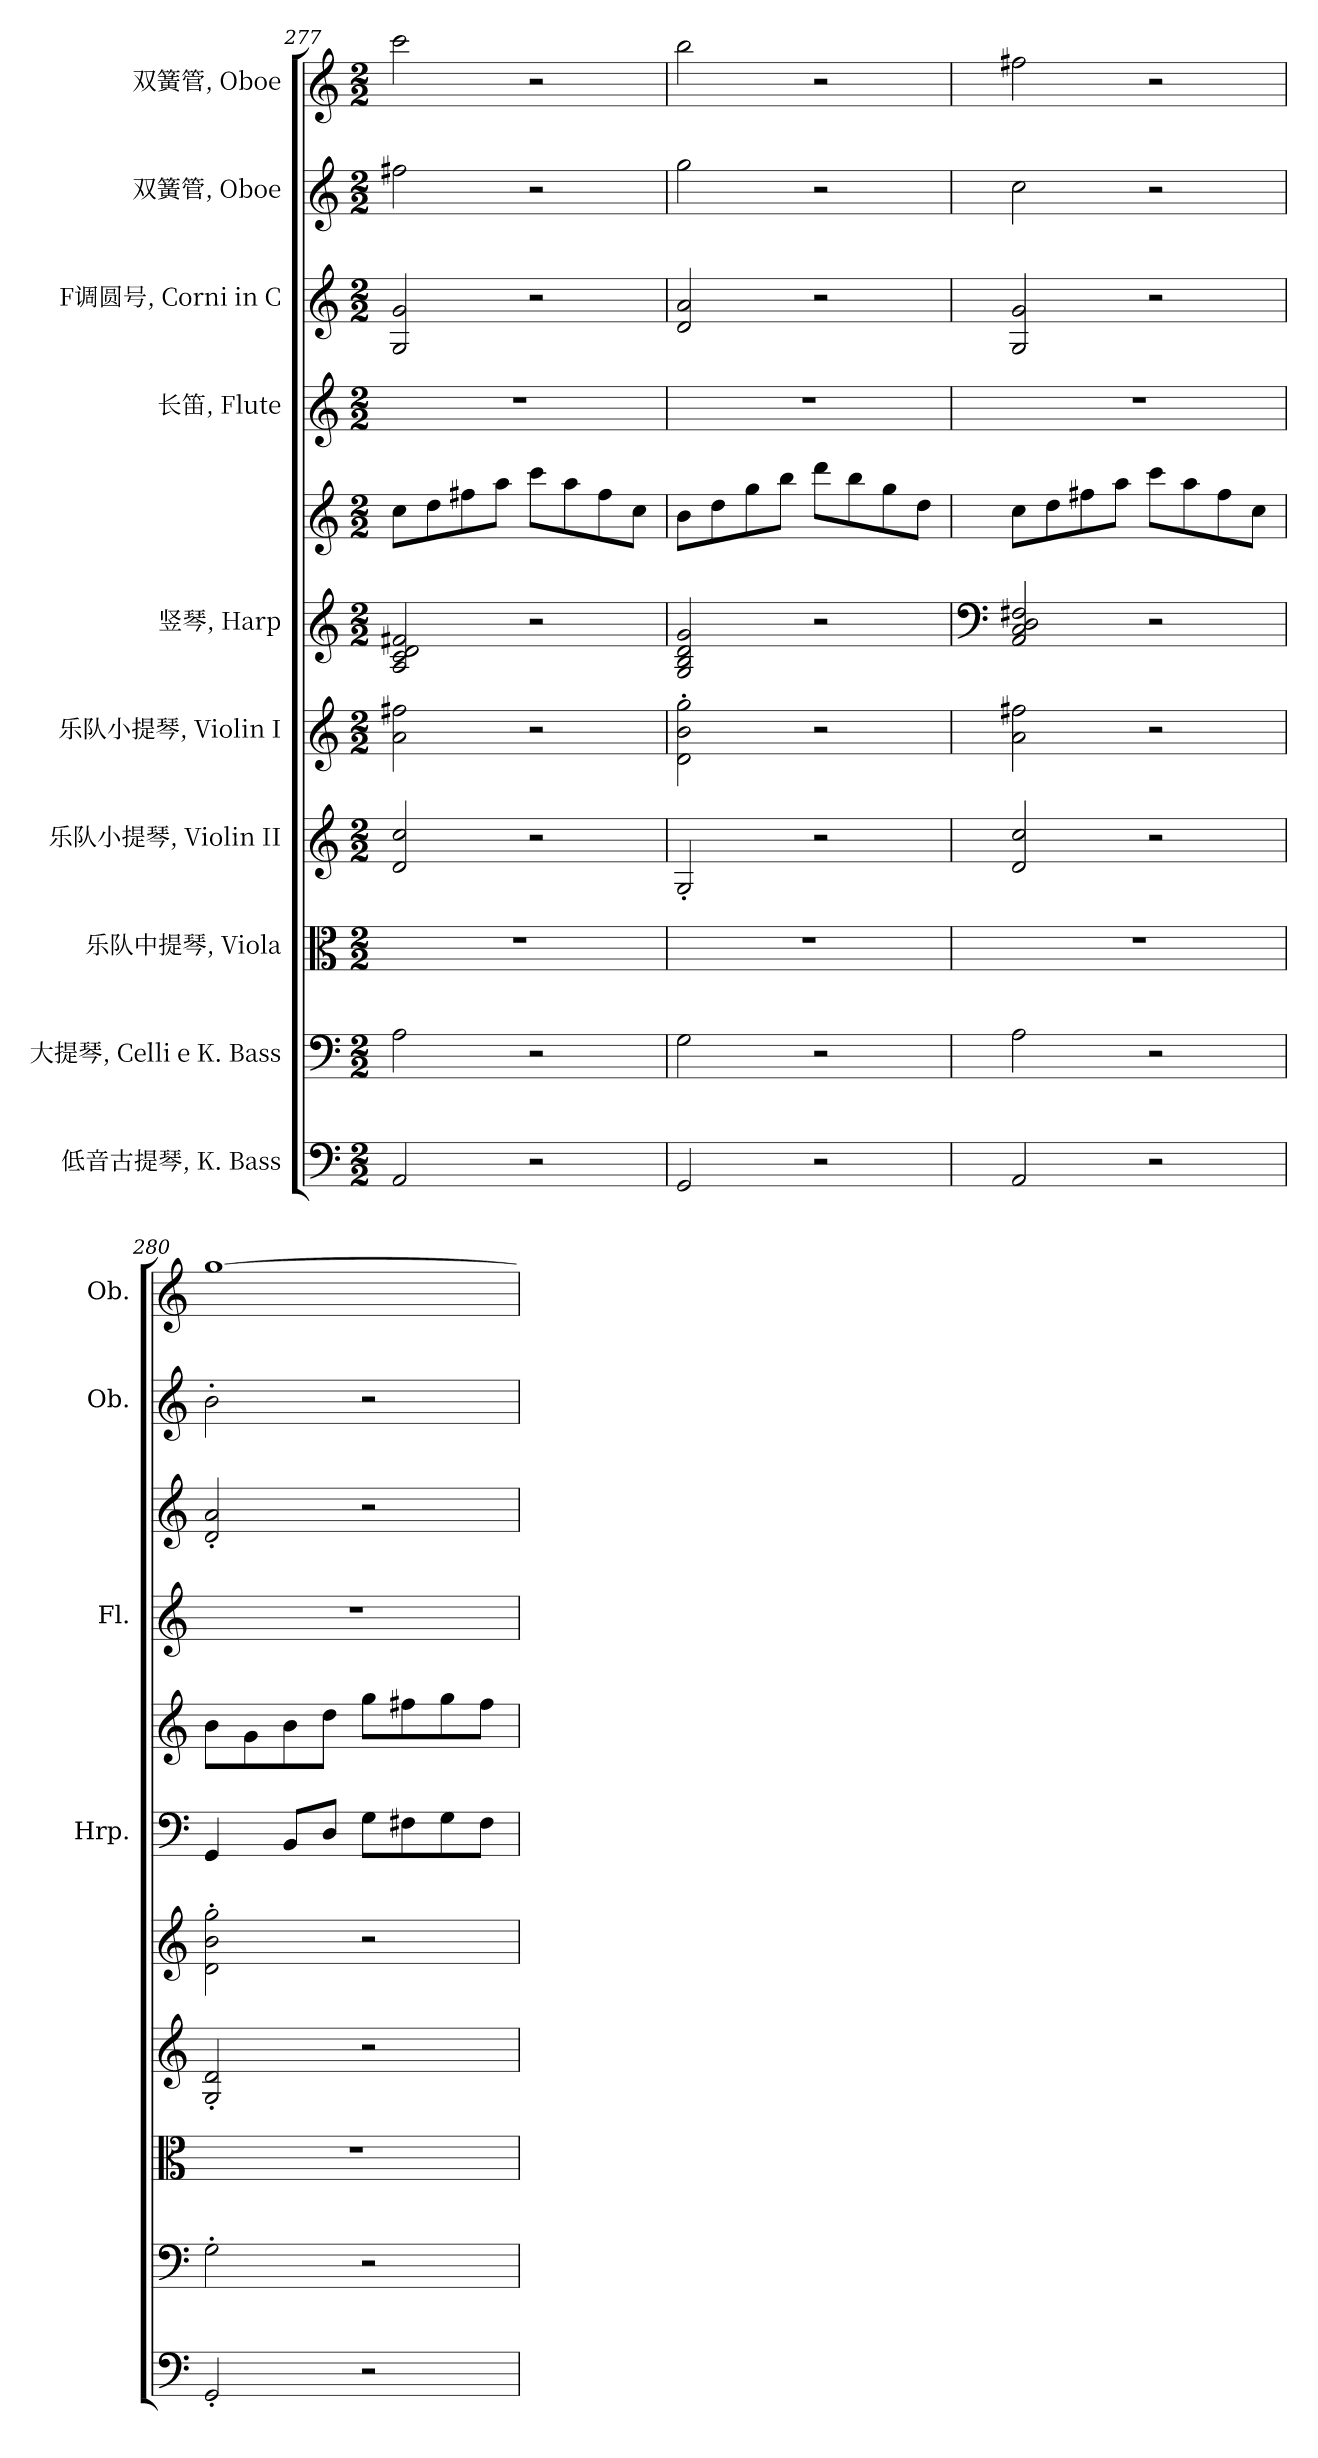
**kern	**kern	**kern	**kern	**kern	**kern	**kern	**kern	**kern	**kern	**kern
*part10	*part9	*part8	*part7	*part6	*part5	*part5	*part4	*part3	*part2	*part1
*staff11	*staff10	*staff9	*staff8	*staff7	*staff6	*staff5	*staff4	*staff3	*staff2	*staff1
*I"低音古提琴, K. Bass	*I"大提琴, Celli e K. Bass	*I"乐队中提琴, Viola	*I"乐队小提琴, Violin II	*I"乐队小提琴, Violin I	*I"竖琴, Harp	*	*I"长笛, Flute	*I"F调圆号, Corni in C	*I"双簧管, Oboe	*I"双簧管, Oboe
*	*	*	*	*	*I'Hrp.	*	*I'Fl.	*	*I'Ob.	*I'Ob.
!!LO:PB:g=z
*clefF4	*clefF4	*clefC3	*clefG2	*clefG2	*clefG2	*clefG2	*clefG2	*clefG2	*clefG2	*clefG2
*	*	*	*	*	*	*	*	*ITrd4c7	*	*
*k[]	*k[]	*k[]	*k[]	*k[]	*k[]	*k[]	*k[]	*k[b-]	*k[]	*k[]
*M2/2	*M2/2	*M2/2	*M2/2	*M2/2	*M2/2	*M2/2	*M2/2	*M2/2	*M2/2	*M2/2
=277	=277	=277	=277	=277	=277	=277	=277	=277	=277	=277
2AA/	2A\	1r	2d/ 2cc/	2a\ 2ff#X\	2A/ 2c/ 2d/ 2f#X/	8cc\L	1r	2C/ 2c/	2ff#X\	2ccc\
.	.	.	.	.	.	8dd\	.	.	.	.
.	.	.	.	.	.	8ff#X\	.	.	.	.
.	.	.	.	.	.	8aa\J	.	.	.	.
2r	2r	.	2r	2r	2r	8ccc\L	.	2r	2r	2r
.	.	.	.	.	.	8aa\	.	.	.	.
.	.	.	.	.	.	8ff#\	.	.	.	.
.	.	.	.	.	.	8cc\J	.	.	.	.
=278	=278	=278	=278	=278	=278	=278	=278	=278	=278	=278
2GG/	2G\	1r	2G'/	2d\' 2b\' 2gg\'	2G/ 2B/ 2d/ 2g/	8b\L	1r	2G/ 2d/	2gg\	2bb\
.	.	.	.	.	.	8dd\	.	.	.	.
.	.	.	.	.	.	8gg\	.	.	.	.
.	.	.	.	.	.	8bb\J	.	.	.	.
2r	2r	.	2r	2r	2r	8ddd\L	.	2r	2r	2r
.	.	.	.	.	.	8bb\	.	.	.	.
.	.	.	.	.	.	8gg\	.	.	.	.
.	.	.	.	.	.	8dd\J	.	.	.	.
=279	=279	=279	=279	=279	=279	=279	=279	=279	=279	=279
*	*	*	*	*	*clefF4	*	*	*	*	*
2AA/	2A\	1r	2d/ 2cc/	2a\ 2ff#X\	2AA/ 2C/ 2D/ 2F#X/	8cc\L	1r	2C/ 2c/	2cc\	2ff#X\
.	.	.	.	.	.	8dd\	.	.	.	.
.	.	.	.	.	.	8ff#X\	.	.	.	.
.	.	.	.	.	.	8aa\J	.	.	.	.
2r	2r	.	2r	2r	2r	8ccc\L	.	2r	2r	2r
.	.	.	.	.	.	8aa\	.	.	.	.
.	.	.	.	.	.	8ff#\	.	.	.	.
.	.	.	.	.	.	8cc\J	.	.	.	.
=280	=280	=280	=280	=280	=280	=280	=280	=280	=280	=280
2GG'/	2G'\	1r	2G/' 2d/'	2d\' 2b\' 2gg\'	4GG/	8b\L	1r	2G/' 2d/'	2b'\	[1gg
.	.	.	.	.	.	8g\	.	.	.	.
.	.	.	.	.	8BB/L	8b\	.	.	.	.
.	.	.	.	.	8D/J	8dd\J	.	.	.	.
2r	2r	.	2r	2r	8G\L	8gg\L	.	2r	2r	.
.	.	.	.	.	8F#X\	8ff#X\	.	.	.	.
.	.	.	.	.	8G\	8gg\	.	.	.	.
.	.	.	.	.	8F#\J	8ff#\J	.	.	.	.
=	=	=	=	=	=	=	=	=	=	=
*-	*-	*-	*-	*-	*-	*-	*-	*-	*-	*-
